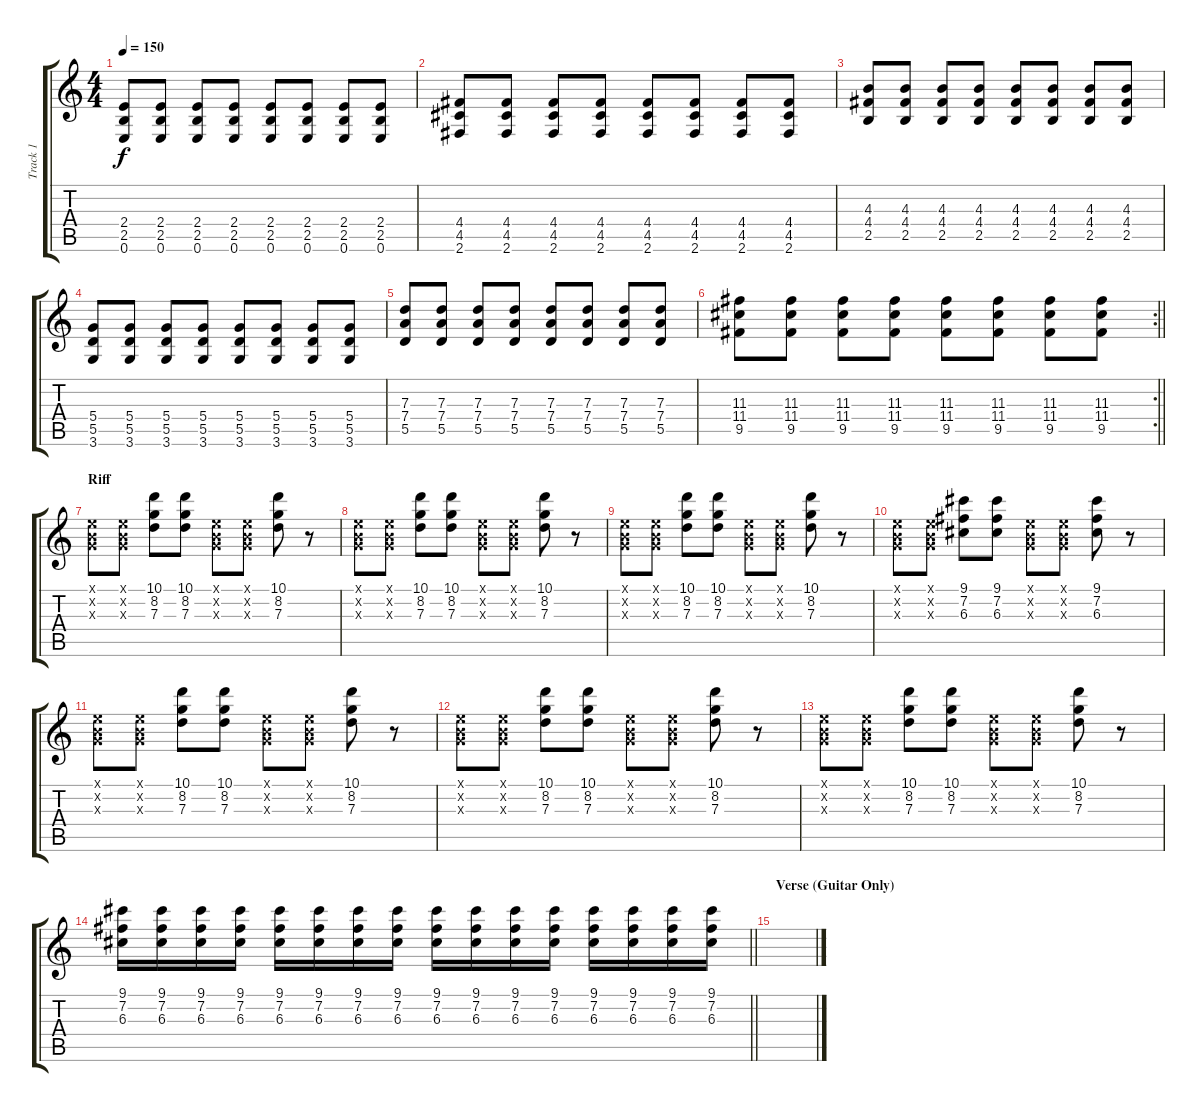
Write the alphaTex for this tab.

\track ("Track 1" "Track 1") {instrument distortionguitar}
\staff {score tabs}
\tuning (E4 B3 G3 D3 A2 E2) {hide}
\ts (4 4)
\tempo 150
\clef g2
\ks c
(2.4 2.5 0.6).8{dy f} (2.4 2.5 0.6).8 (2.4 2.5 0.6).8 (2.4 2.5 0.6).8 (2.4 2.5 0.6).8 (2.4 2.5 0.6).8 (2.4 2.5 0.6).8 (2.4 2.5 0.6).8 |
(4.4 4.5 2.6).8 (4.4 4.5 2.6).8 (4.4 4.5 2.6).8 (4.4 4.5 2.6).8 (4.4 4.5 2.6).8 (4.4 4.5 2.6).8 (4.4 4.5 2.6).8 (4.4 4.5 2.6).8 |
(4.3 4.4 2.5).8 (4.3 4.4 2.5).8 (4.3 4.4 2.5).8 (4.3 4.4 2.5).8 (4.3 4.4 2.5).8 (4.3 4.4 2.5).8 (4.3 4.4 2.5).8 (4.3 4.4 2.5).8 |
(5.4 5.5 3.6).8 (5.4 5.5 3.6).8 (5.4 5.5 3.6).8 (5.4 5.5 3.6).8 (5.4 5.5 3.6).8 (5.4 5.5 3.6).8 (5.4 5.5 3.6).8 (5.4 5.5 3.6).8 |
(7.3 7.4 5.5).8 (7.3 7.4 5.5).8 (7.3 7.4 5.5).8 (7.3 7.4 5.5).8 (7.3 7.4 5.5).8 (7.3 7.4 5.5).8 (7.3 7.4 5.5).8 (7.3 7.4 5.5).8 |
\rc 2
\barLineRight lightlight
(11.3 11.4 9.5).8 (11.3 11.4 9.5).8 (11.3 11.4 9.5).8 (11.3 11.4 9.5).8 (11.3 11.4 9.5).8 (11.3 11.4 9.5).8 (11.3 11.4 9.5).8 (11.3 11.4 9.5).8 |
\section ("" "Riff")
(0.1{x} 0.2{x} 0.3{x}).8 (0.1{x} 0.2{x} 0.3{x}).8 (10.1 8.2 7.3).8 (10.1 8.2 7.3).8 (0.1{x} 0.2{x} 0.3{x}).8 (0.1{x} 0.2{x} 0.3{x}).8 (10.1 8.2 7.3).8 r.8 |
(0.1{x} 0.2{x} 0.3{x}).8 (0.1{x} 0.2{x} 0.3{x}).8 (10.1 8.2 7.3).8 (10.1 8.2 7.3).8 (0.1{x} 0.2{x} 0.3{x}).8 (0.1{x} 0.2{x} 0.3{x}).8 (10.1 8.2 7.3).8 r.8 |
(0.1{x} 0.2{x} 0.3{x}).8 (0.1{x} 0.2{x} 0.3{x}).8 (10.1 8.2 7.3).8 (10.1 8.2 7.3).8 (0.1{x} 0.2{x} 0.3{x}).8 (0.1{x} 0.2{x} 0.3{x}).8 (10.1 8.2 7.3).8 r.8 |
(0.1{x} 0.2{x} 0.3{x}).8 (0.1{x} 0.2{x} 0.3{x}).8 (9.1 7.2 6.3).8 (9.1 7.2 6.3).8 (0.1{x} 0.2{x} 0.3{x}).8 (0.1{x} 0.2{x} 0.3{x}).8 (9.1 7.2 6.3).8 r.8 |
(0.1{x} 0.2{x} 0.3{x}).8 (0.1{x} 0.2{x} 0.3{x}).8 (10.1 8.2 7.3).8 (10.1 8.2 7.3).8 (0.1{x} 0.2{x} 0.3{x}).8 (0.1{x} 0.2{x} 0.3{x}).8 (10.1 8.2 7.3).8 r.8 |
(0.1{x} 0.2{x} 0.3{x}).8 (0.1{x} 0.2{x} 0.3{x}).8 (10.1 8.2 7.3).8 (10.1 8.2 7.3).8 (0.1{x} 0.2{x} 0.3{x}).8 (0.1{x} 0.2{x} 0.3{x}).8 (10.1 8.2 7.3).8 r.8 |
(0.1{x} 0.2{x} 0.3{x}).8 (0.1{x} 0.2{x} 0.3{x}).8 (10.1 8.2 7.3).8 (10.1 8.2 7.3).8 (0.1{x} 0.2{x} 0.3{x}).8 (0.1{x} 0.2{x} 0.3{x}).8 (10.1 8.2 7.3).8 r.8 |
\barLineRight lightlight
(9.1 7.2 6.3).16 (9.1 7.2 6.3).16 (9.1 7.2 6.3).16 (9.1 7.2 6.3).16 (9.1 7.2 6.3).16 (9.1 7.2 6.3).16 (9.1 7.2 6.3).16 (9.1 7.2 6.3).16 (9.1 7.2 6.3).16 (9.1 7.2 6.3).16 (9.1 7.2 6.3).16 (9.1 7.2 6.3).16 (9.1 7.2 6.3).16 (9.1 7.2 6.3).16 (9.1 7.2 6.3).16 (9.1 7.2 6.3).16 |
\section ("" "Verse (Guitar Only)")
